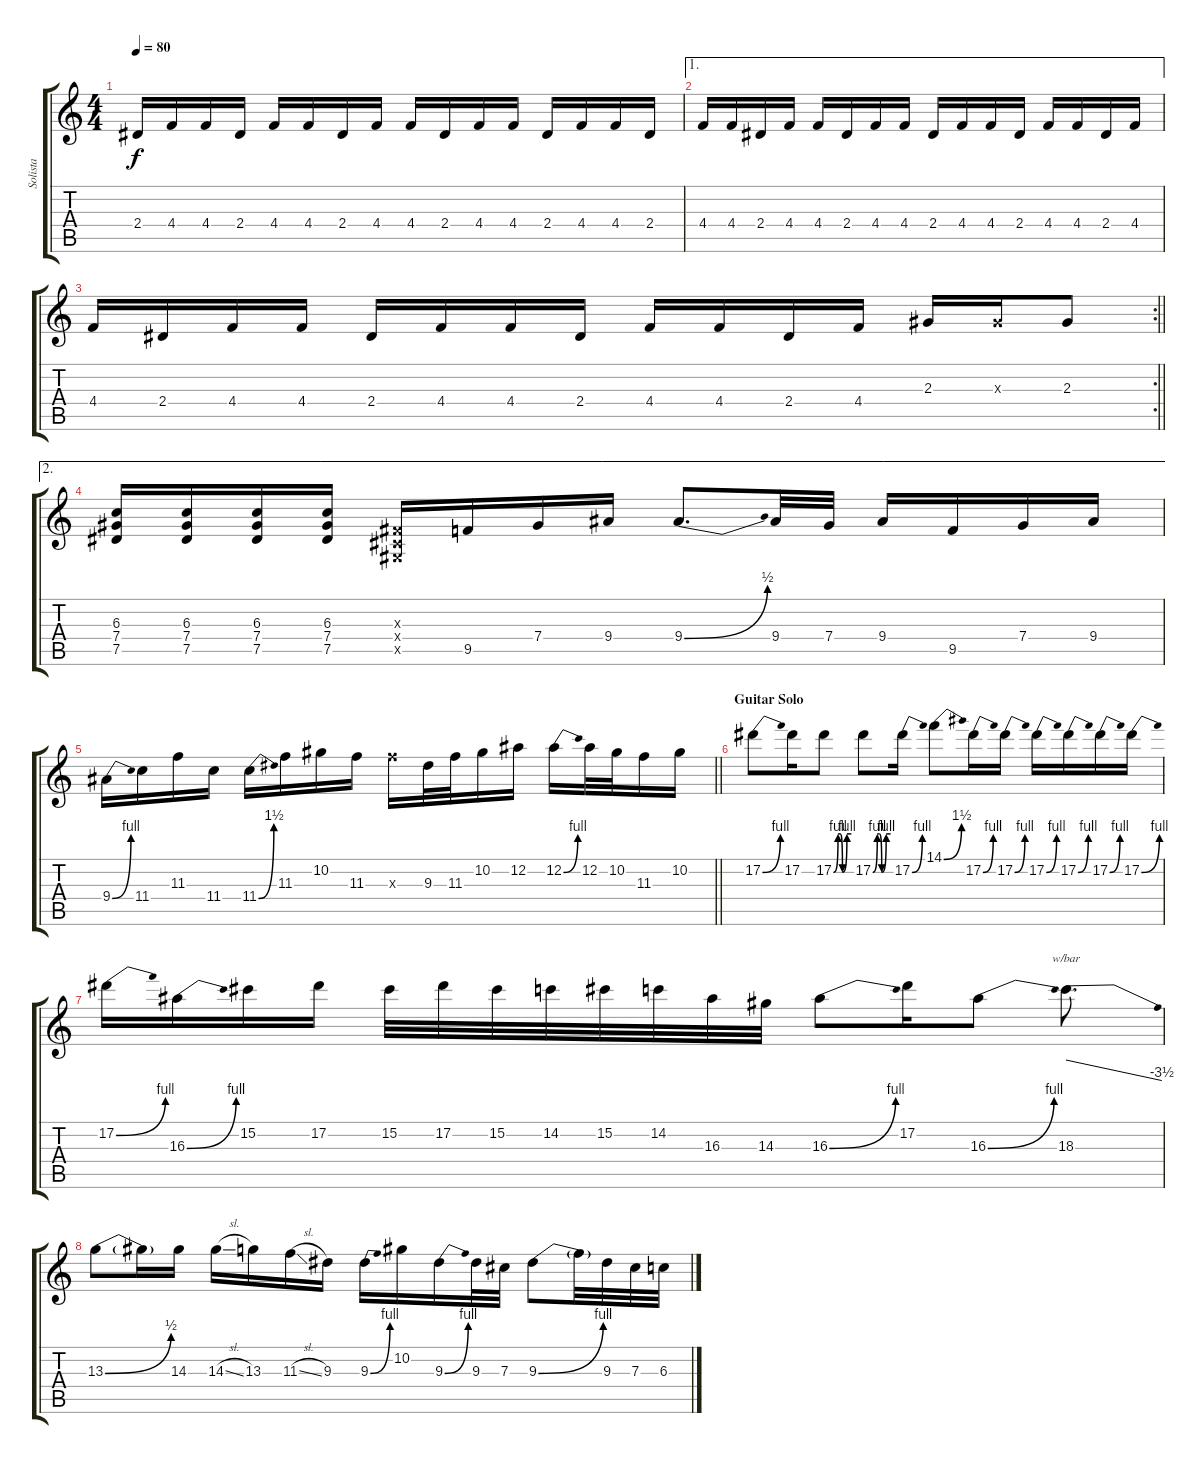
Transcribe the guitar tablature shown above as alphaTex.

\track ("Solista" "Solista") {instrument overdrivenguitar}
\staff {score tabs}
\tuning (Eb4 Bb3 Gb3 Db3 Ab2 Eb2) {hide}
\ts (4 4)
\tempo 80
\clef g2
\ks c
2.4.16{dy f} 4.4.16 4.4.16 2.4.16 4.4.16 4.4.16 2.4.16 4.4.16 4.4.16 2.4.16 4.4.16 4.4.16 2.4.16 4.4.16 4.4.16 2.4.16 |
\ae 1
4.4.16 4.4.16 2.4.16 4.4.16 4.4.16 2.4.16 4.4.16 4.4.16 2.4.16 4.4.16 4.4.16 2.4.16 4.4.16 4.4.16 2.4.16 4.4.16 |
\rc 2
\barLineRight lightlight
4.4.16 2.4.16 4.4.16 4.4.16 2.4.16 4.4.16 4.4.16 2.4.16 4.4.16 4.4.16 2.4.16 4.4.16 2.3.16 2.3{x}.16 2.3.8 |
\ae 2
(6.3 7.4 7.5).16{instrument overdrivenguitar} (6.3 7.4 7.5).16 (6.3 7.4 7.5).16 (6.3 7.4 7.5).16 (0.3{x} 0.4{x} 0.5{x}).16 9.5.16 7.4.16 9.4.16 9.4{be (bend 0 0 60 2)}.8{d} 9.4.32 7.4.32 9.4.16 9.5.16 7.4.16 9.4.16 |
\barLineRight lightlight
9.4{be (bend 0 0 60 4)}.16 11.4.16 11.3.16 11.4.16 11.4{be (bend 0 0 60 6)}.16 11.3.16 10.2.16 11.3.16 11.3{x}.16 9.3.32 11.3.32 10.2.16 12.2.16 12.2{be (bend 0 0 60 4)}.16 12.2.32 10.2.32 11.3.16 10.2.16 |
\section ("" "Guitar Solo")
17.2{be (bend 0 0 60 4)}.8 17.2.16 17.2{be (custom 0 0 15 4 22 4 30 0 45 4 60 4)}.8 17.2{be (custom 0 0 15 4 22 4 30 0 45 4 60 4)}.8 17.2{be (bend 0 0 60 4)}.16 14.1{be (bend 0 0 60 6)}.8 17.2{be (bend 0 0 60 4)}.16 17.2{be (bend 0 0 60 4)}.16 17.2{be (bend 0 0 60 4)}.16 17.2{be (bend 0 0 60 4)}.16 17.2{be (bend 0 0 60 4)}.16 17.2{be (bend 0 0 60 4)}.16 |
17.2{be (bend 0 0 60 4)}.16 16.3{be (bend 0 0 60 4)}.16 15.2.16 17.2.16 15.2.32 17.2.32 15.2.32 14.2.32 15.2.32 14.2.32 16.3.32 14.3.32 16.3{be (bend 0 0 60 4)}.8 17.2.16 16.3{be (bend 0 0 60 4)}.8 18.3.8{d tbe (dive default 0 0 60 -14)} |
13.3{be (bend 0 0 60 2)}.8 13.3{t}.16 14.3.16 14.3{sl}.16 13.3.16 11.3{sl}.16 9.3.16 9.3{be (bend 0 0 60 4)}.16 10.2.16 9.3{be (bend 0 0 60 4)}.16 9.3.32 7.3.32 9.3{be (bend 0 0 60 4)}.8 9.3{t}.32 9.3.32 7.3.32 6.3.32
